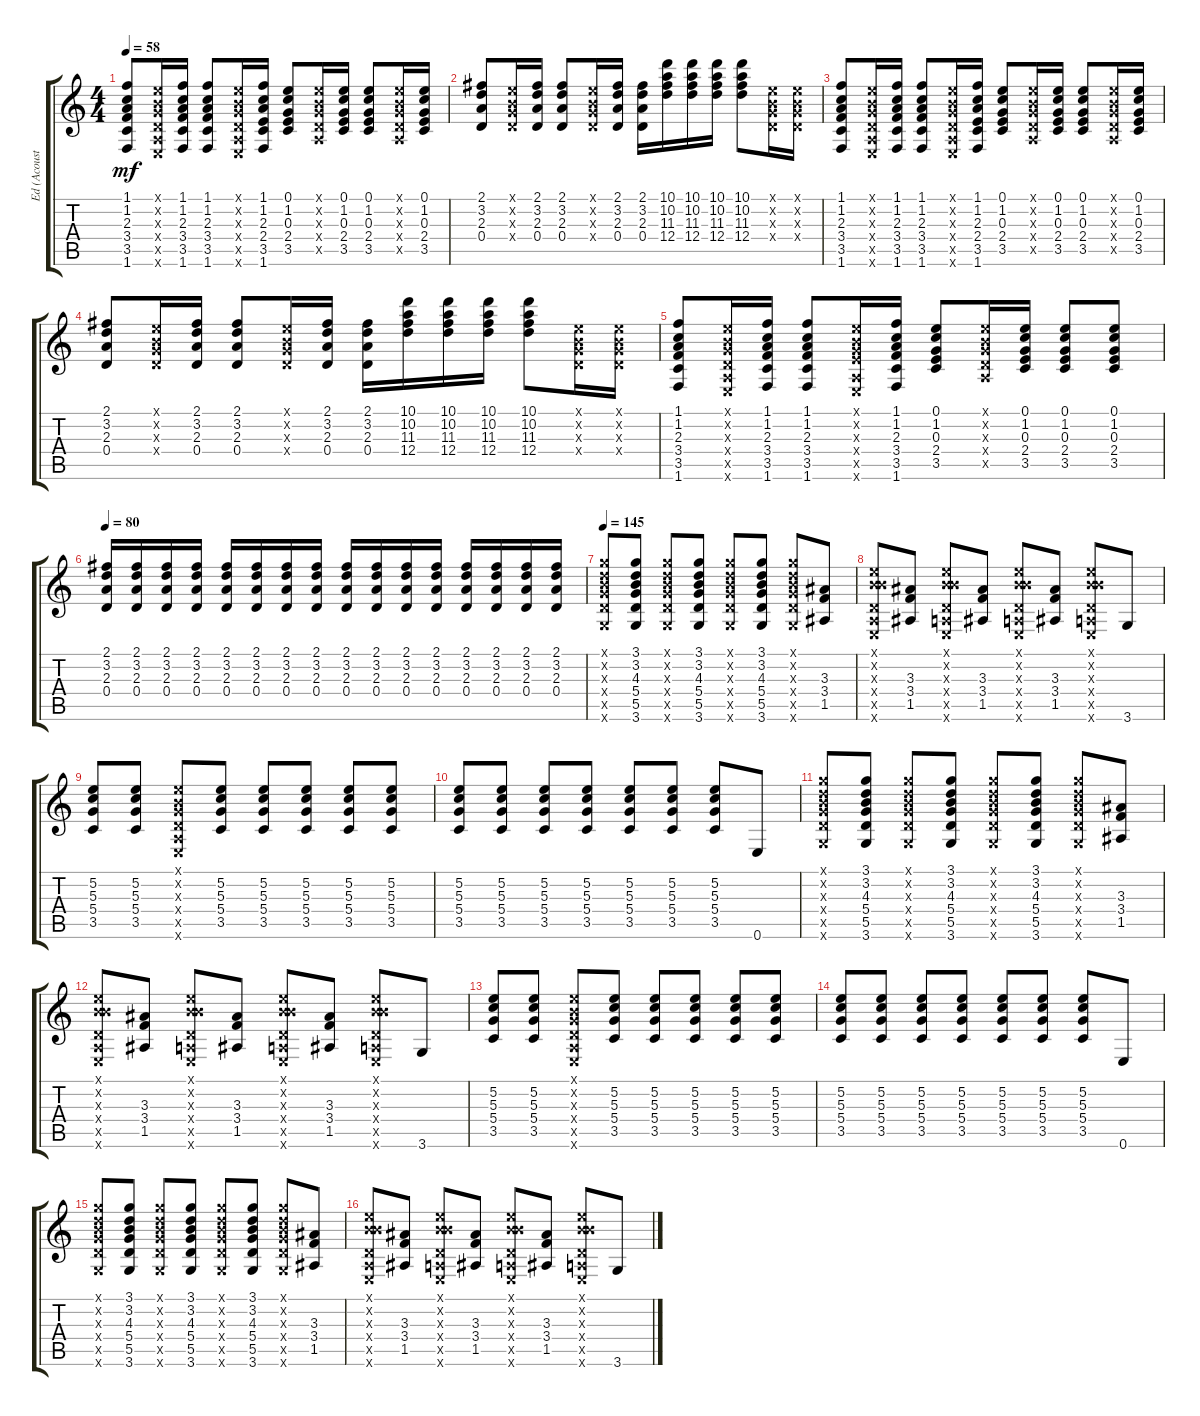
\track ("Ed (Acoustic Overdub)" "Ed (Acoust") {instrument acousticguitarsteel}
\staff {score tabs}
\tuning (E4 B3 G3 D3 A2 E2) {hide}
\ts (4 4)
\tempo 58
\clef g2
\ks c
(1.1 1.2 2.3 3.4 3.5 1.6).8{dy mf} (0.1{x} 0.2{x} 0.3{x} 0.4{x} 0.5{x} 0.6{x}).16 (1.1 1.2 2.3 3.4 3.5 1.6).16 (1.1 1.2 2.3 3.4 3.5 1.6).8 (0.1{x} 0.2{x} 0.3{x} 0.4{x} 0.5{x} 0.6{x}).16 (1.1 1.2 2.3 2.4 3.5 1.6).16 (0.1 1.2 0.3 2.4 3.5).8 (0.1{x} 0.2{x} 0.3{x} 0.4{x} 0.5{x}).16 (0.1 1.2 0.3 2.4 3.5).16 (0.1 1.2 0.3 2.4 3.5).8 (0.1{x} 0.2{x} 0.3{x} 0.4{x} 0.5{x}).16 (0.1 1.2 0.3 2.4 3.5).16 |
(2.1 3.2 2.3 0.4).8 (0.1{x} 0.2{x} 0.3{x} 0.4{x}).16 (2.1 3.2 2.3 0.4).16 (2.1 3.2 2.3 0.4).8 (0.1{x} 0.2{x} 0.3{x} 0.4{x}).16 (2.1 3.2 2.3 0.4).16 (2.1 3.2 2.3 0.4).16 (10.1 10.2 11.3 12.4).16 (10.1 10.2 11.3 12.4).16 (10.1 10.2 11.3 12.4).16 (10.1 10.2 11.3 12.4).8 (0.1{x} 0.2{x} 0.3{x} 0.4{x}).16 (0.1{x} 0.2{x} 0.3{x} 0.4{x}).16 |
(1.1 1.2 2.3 3.4 3.5 1.6).8 (0.1{x} 0.2{x} 0.3{x} 0.4{x} 0.5{x} 0.6{x}).16 (1.1 1.2 2.3 3.4 3.5 1.6).16 (1.1 1.2 2.3 3.4 3.5 1.6).8 (0.1{x} 0.2{x} 0.3{x} 0.4{x} 0.5{x} 0.6{x}).16 (1.1 1.2 2.3 2.4 3.5 1.6).16 (0.1 1.2 0.3 2.4 3.5).8 (0.1{x} 0.2{x} 0.3{x} 0.4{x} 0.5{x}).16 (0.1 1.2 0.3 2.4 3.5).16 (0.1 1.2 0.3 2.4 3.5).8 (0.1{x} 0.2{x} 0.3{x} 0.4{x} 0.5{x}).16 (0.1 1.2 0.3 2.4 3.5).16 |
(2.1 3.2 2.3 0.4).8 (0.1{x} 0.2{x} 0.3{x} 0.4{x}).16 (2.1 3.2 2.3 0.4).16 (2.1 3.2 2.3 0.4).8 (0.1{x} 0.2{x} 0.3{x} 0.4{x}).16 (2.1 3.2 2.3 0.4).16 (2.1 3.2 2.3 0.4).16 (10.1 10.2 11.3 12.4).16 (10.1 10.2 11.3 12.4).16 (10.1 10.2 11.3 12.4).16 (10.1 10.2 11.3 12.4).8 (0.1{x} 0.2{x} 0.3{x} 0.4{x}).16 (0.1{x} 0.2{x} 0.3{x} 0.4{x}).16 |
(1.1 1.2 2.3 3.4 3.5 1.6).8 (0.1{x} 0.2{x} 0.3{x} 0.4{x} 0.5{x} 0.6{x}).16 (1.1 1.2 2.3 3.4 3.5 1.6).16 (1.1 1.2 2.3 3.4 3.5 1.6).8 (0.1{x} 0.2{x} 0.3{x} 2.4{x} 0.5{x} 0.6{x}).16 (1.1 1.2 2.3 3.4 3.5 1.6).16 (0.1 1.2 0.3 2.4 3.5).8 (0.1{x} 0.2{x} 0.3{x} 0.4{x} 0.5{x}).16 (0.1 1.2 0.3 2.4 3.5).16 (0.1 1.2 0.3 2.4 3.5).8 (0.1 1.2 0.3 2.4 3.5).8 |
\tempo 80
(2.1 3.2 2.3 0.4).16 (2.1 3.2 2.3 0.4).16 (2.1 3.2 2.3 0.4).16 (2.1 3.2 2.3 0.4).16 (2.1 3.2 2.3 0.4).16 (2.1 3.2 2.3 0.4).16 (2.1 3.2 2.3 0.4).16 (2.1 3.2 2.3 0.4).16 (2.1 3.2 2.3 0.4).16 (2.1 3.2 2.3 0.4).16 (2.1 3.2 2.3 0.4).16 (2.1 3.2 2.3 0.4).16 (2.1 3.2 2.3 0.4).16 (2.1 3.2 2.3 0.4).16 (2.1 3.2 2.3 0.4).16 (2.1 3.2 2.3 0.4).16 |
\tempo 145
(3.1{x} 3.2{x} 4.3{x} 5.4{x} 5.5{x} 3.6{x}).8 (3.1 3.2 4.3 5.4 5.5 3.6).8 (3.1{x} 3.2{x} 4.3{x} 5.4{x} 5.5{x} 3.6{x}).8 (3.1 3.2 4.3 5.4 5.5 3.6).8 (3.1{x} 3.2{x} 4.3{x} 5.4{x} 5.5{x} 3.6{x}).8 (3.1 3.2 4.3 5.4 5.5 3.6).8 (3.1{x} 3.2{x} 4.3{x} 5.4{x} 5.5{x} 3.6{x}).8 (3.3 3.4 1.5).8 |
(0.1{x} 0.2{x} 4.3{x} 0.4{x} 0.5{x} 0.6{x}).8 (3.3 3.4 1.5).8 (0.1{x} 0.2{x} 4.3{x} 0.4{x} 0.5{x} 0.6{x}).8 (3.3 3.4 1.5).8 (0.1{x} 0.2{x} 4.3{x} 0.4{x} 0.5{x} 0.6{x}).8 (3.3 3.4 1.5).8 (0.1{x} 0.2{x} 4.3{x} 0.4{x} 0.5{x} 0.6{x}).8 3.6.8 |
(5.2 5.3 5.4 3.5).8 (5.2 5.3 5.4 3.5).8 (0.1{x} 0.2{x} 0.3{x} 0.4{x} 0.5{x} 0.6{x}).8 (5.2 5.3 5.4 3.5).8 (5.2 5.3 5.4 3.5).8 (5.2 5.3 5.4 3.5).8 (5.2 5.3 5.4 3.5).8 (5.2 5.3 5.4 3.5).8 |
(5.2 5.3 5.4 3.5).8 (5.2 5.3 5.4 3.5).8 (5.2 5.3 5.4 3.5).8 (5.2 5.3 5.4 3.5).8 (5.2 5.3 5.4 3.5).8 (5.2 5.3 5.4 3.5).8 (5.2 5.3 5.4 3.5).8 0.6.8 |
(3.1{x} 3.2{x} 4.3{x} 5.4{x} 5.5{x} 3.6{x}).8 (3.1 3.2 4.3 5.4 5.5 3.6).8 (3.1{x} 3.2{x} 4.3{x} 5.4{x} 5.5{x} 3.6{x}).8 (3.1 3.2 4.3 5.4 5.5 3.6).8 (3.1{x} 3.2{x} 4.3{x} 5.4{x} 5.5{x} 3.6{x}).8 (3.1 3.2 4.3 5.4 5.5 3.6).8 (3.1{x} 3.2{x} 4.3{x} 5.4{x} 5.5{x} 3.6{x}).8 (3.3 3.4 1.5).8 |
(0.1{x} 0.2{x} 4.3{x} 0.4{x} 0.5{x} 0.6{x}).8 (3.3 3.4 1.5).8 (0.1{x} 0.2{x} 4.3{x} 0.4{x} 0.5{x} 0.6{x}).8 (3.3 3.4 1.5).8 (0.1{x} 0.2{x} 4.3{x} 0.4{x} 0.5{x} 0.6{x}).8 (3.3 3.4 1.5).8 (0.1{x} 0.2{x} 4.3{x} 0.4{x} 0.5{x} 0.6{x}).8 3.6.8 |
(5.2 5.3 5.4 3.5).8 (5.2 5.3 5.4 3.5).8 (0.1{x} 0.2{x} 0.3{x} 0.4{x} 0.5{x} 0.6{x}).8 (5.2 5.3 5.4 3.5).8 (5.2 5.3 5.4 3.5).8 (5.2 5.3 5.4 3.5).8 (5.2 5.3 5.4 3.5).8 (5.2 5.3 5.4 3.5).8 |
(5.2 5.3 5.4 3.5).8 (5.2 5.3 5.4 3.5).8 (5.2 5.3 5.4 3.5).8 (5.2 5.3 5.4 3.5).8 (5.2 5.3 5.4 3.5).8 (5.2 5.3 5.4 3.5).8 (5.2 5.3 5.4 3.5).8 0.6.8 |
(3.1{x} 3.2{x} 4.3{x} 5.4{x} 5.5{x} 3.6{x}).8 (3.1 3.2 4.3 5.4 5.5 3.6).8 (3.1{x} 3.2{x} 4.3{x} 5.4{x} 5.5{x} 3.6{x}).8 (3.1 3.2 4.3 5.4 5.5 3.6).8 (3.1{x} 3.2{x} 4.3{x} 5.4{x} 5.5{x} 3.6{x}).8 (3.1 3.2 4.3 5.4 5.5 3.6).8 (3.1{x} 3.2{x} 4.3{x} 5.4{x} 5.5{x} 3.6{x}).8 (3.3 3.4 1.5).8 |
(0.1{x} 0.2{x} 4.3{x} 0.4{x} 0.5{x} 0.6{x}).8 (3.3 3.4 1.5).8 (0.1{x} 0.2{x} 4.3{x} 0.4{x} 0.5{x} 0.6{x}).8 (3.3 3.4 1.5).8 (0.1{x} 0.2{x} 4.3{x} 0.4{x} 0.5{x} 0.6{x}).8 (3.3 3.4 1.5).8 (0.1{x} 0.2{x} 4.3{x} 0.4{x} 0.5{x} 0.6{x}).8 3.6.8
